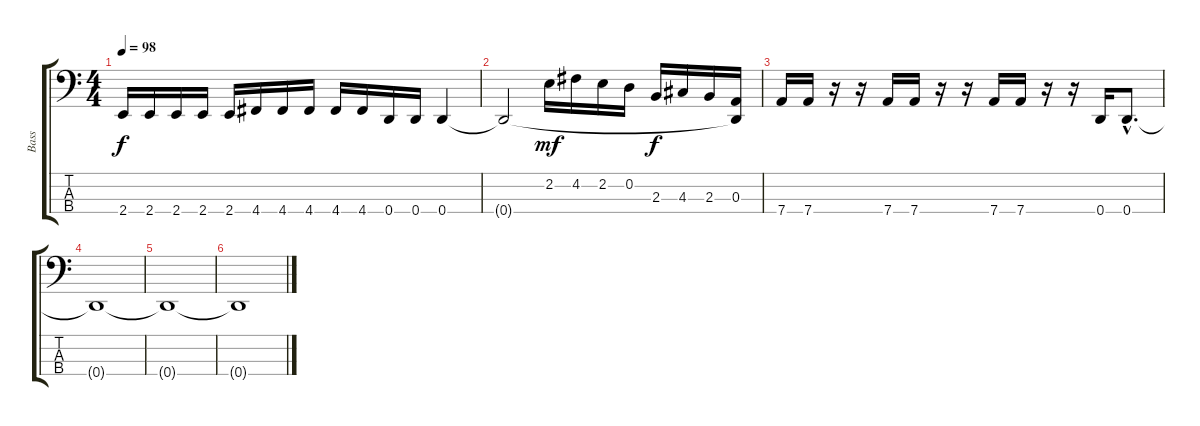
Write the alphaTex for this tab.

\track ("Bass" "Bass") {instrument electricbassfinger}
\staff {score tabs}
\tuning (G2 D2 A1 D1) {hide}
\ts (4 4)
\tempo 98
\clef f4
\ks c
2.4.16{dy f} 2.4.16 2.4.16 2.4.16 2.4.16 4.4.16 4.4.16 4.4.16 4.4.16 4.4.16 0.4.16 0.4.16 0.4.4 |
0.4{t}.2 2.2.16{dy mf} 4.2.16 2.2.16 0.2.16 2.3.16{dy f} 4.3.16 2.3.16 (0.3 0.4{t}).16 |
7.4.16 7.4.16 r.16 r.16 7.4.16 7.4.16 r.16 r.16 7.4.16 7.4.16 r.16 r.16 0.4.16 0.4{hac}.8{d} |
0.4{t}.1 |
0.4{t}.1 |
0.4{t}.1
